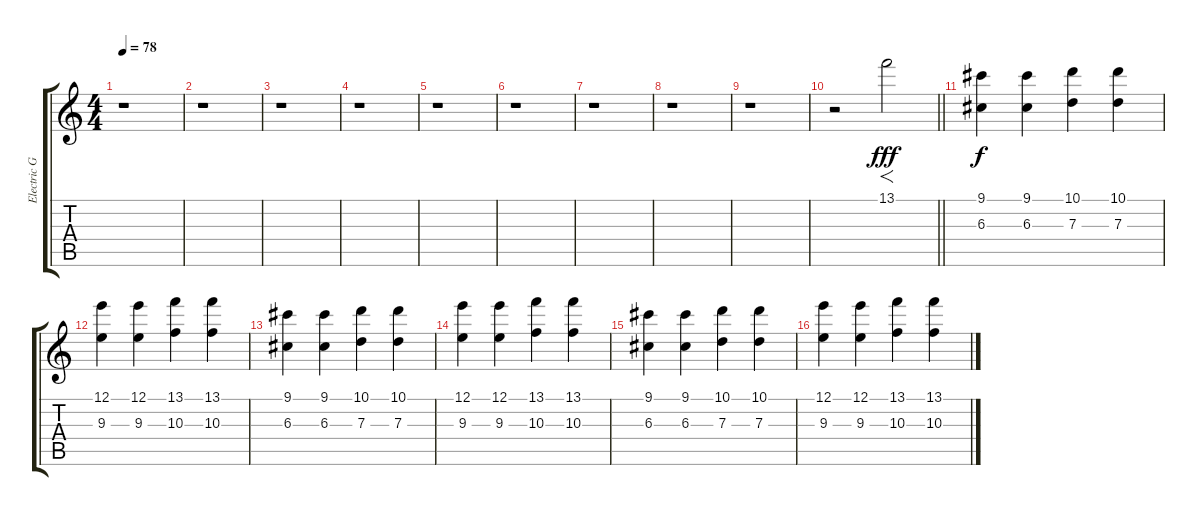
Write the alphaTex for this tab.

\track ("Electric Guitar 2" "Electric G") {instrument distortionguitar}
\staff {score tabs}
\tuning (E4 B3 G3 D3 A2 E2) {hide}
\ts (4 4)
\tempo 78
\clef g2
\ks c
r.1{dy fff} |
r.1 |
r.1 |
r.1 |
r.1 |
r.1 |
r.1 |
r.1 |
r.1 |
\barLineRight lightlight
r.2 13.1.2{f} |
(9.1 6.3).4{dy f} (9.1 6.3).4 (10.1 7.3).4 (10.1 7.3).4 |
(12.1 9.3).4 (12.1 9.3).4 (13.1 10.3).4 (13.1 10.3).4 |
(9.1 6.3).4 (9.1 6.3).4 (10.1 7.3).4 (10.1 7.3).4 |
(12.1 9.3).4 (12.1 9.3).4 (13.1 10.3).4 (13.1 10.3).4 |
(9.1 6.3).4 (9.1 6.3).4 (10.1 7.3).4 (10.1 7.3).4 |
(12.1 9.3).4 (12.1 9.3).4 (13.1 10.3).4 (13.1 10.3).4
